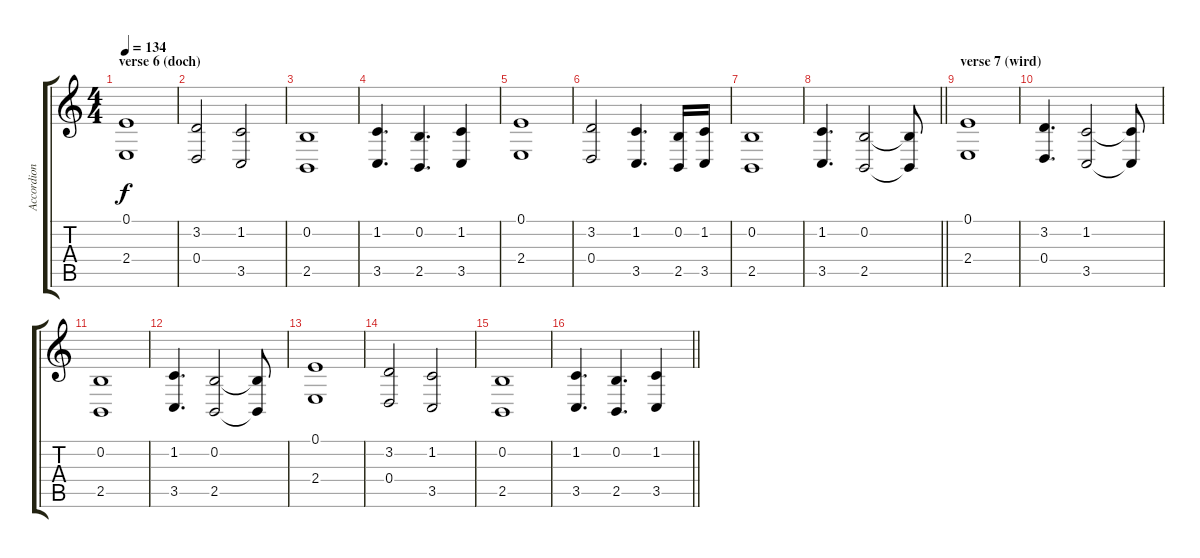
\track ("Accordion" "Accordion") {instrument accordion}
\staff {score tabs}
\tuning (E4 B3 G3 D3 A2 E2) {hide}
\ts (4 4)
\section ("" "verse 6 (doch)")
\tempo 134
\clef g2
\ks c
(0.1 2.4).1{dy f} |
(3.2 0.4).2 (1.2 3.5).2 |
(0.2 2.5).1 |
(1.2 3.5).4{d} (0.2 2.5).4{d} (1.2 3.5).4 |
(0.1 2.4).1 |
(3.2 0.4).2 (1.2 3.5).4{d} (0.2 2.5).16 (1.2 3.5).16 |
(0.2 2.5).1 |
\barLineRight lightlight
(1.2 3.5).4{d} (0.2 2.5).2 (0.2{t} 2.5{t}).8 |
\section ("" "verse 7 (wird)")
(0.1 2.4).1 |
(3.2 0.4).4{d} (1.2 3.5).2 (1.2{t} 3.5{t}).8 |
(0.2 2.5).1 |
(1.2 3.5).4{d} (0.2 2.5).2 (0.2{t} 2.5{t}).8 |
(0.1 2.4).1 |
(3.2 0.4).2 (1.2 3.5).2 |
(0.2 2.5).1 |
\barLineRight lightlight
(1.2 3.5).4{d} (0.2 2.5).4{d} (1.2 3.5).4
